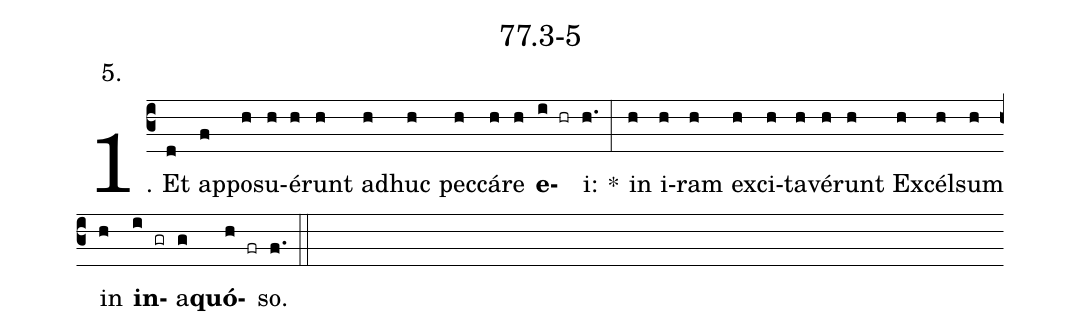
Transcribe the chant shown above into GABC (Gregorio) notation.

name: 77.3-5;
annotation: 5.;
%%
(c3)1. Et(d) ap(f)po(h)su(h)é(h)runt(h) ad(h)huc(h) pec(h)cá(h)re(h) <b>e</b>(i hr)i:(h.) *(:) in(h) i(h)ram(h) ex(h)ci(h)ta(h)vé(h)runt(h) Ex(h)cél(h)sum(h) in(h) <b>in</b>(i gr)a(g)<b>quó</b>(h fr)so.(f.) (::)


%E(h) u(h) o(i) u(g) a(h) e.(f.) (::)
